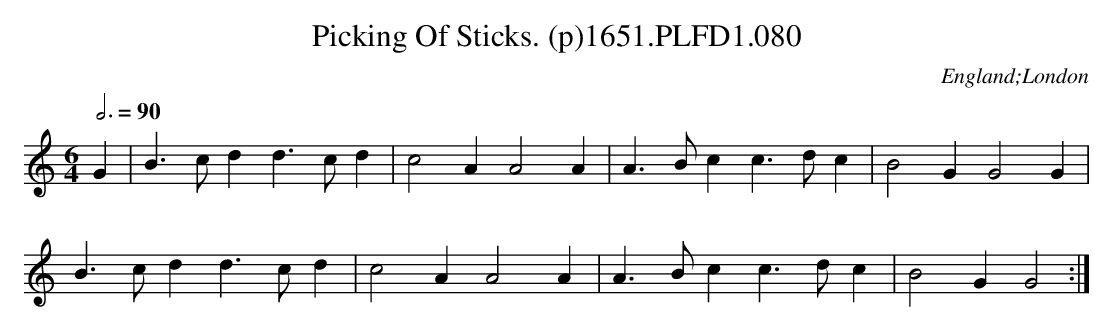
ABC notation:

X:1
T:Picking Of Sticks. (p)1651.PLFD1.080
M:6/4
L:1/4
Q:3/4=90
O:England;London
K:C
G|B>cdd>cd|c2AA2A|A>Bcc>dc|B2GG2G|
B>cdd>cd|c2AA2A|A>Bcc>dc|B2GG2:|
